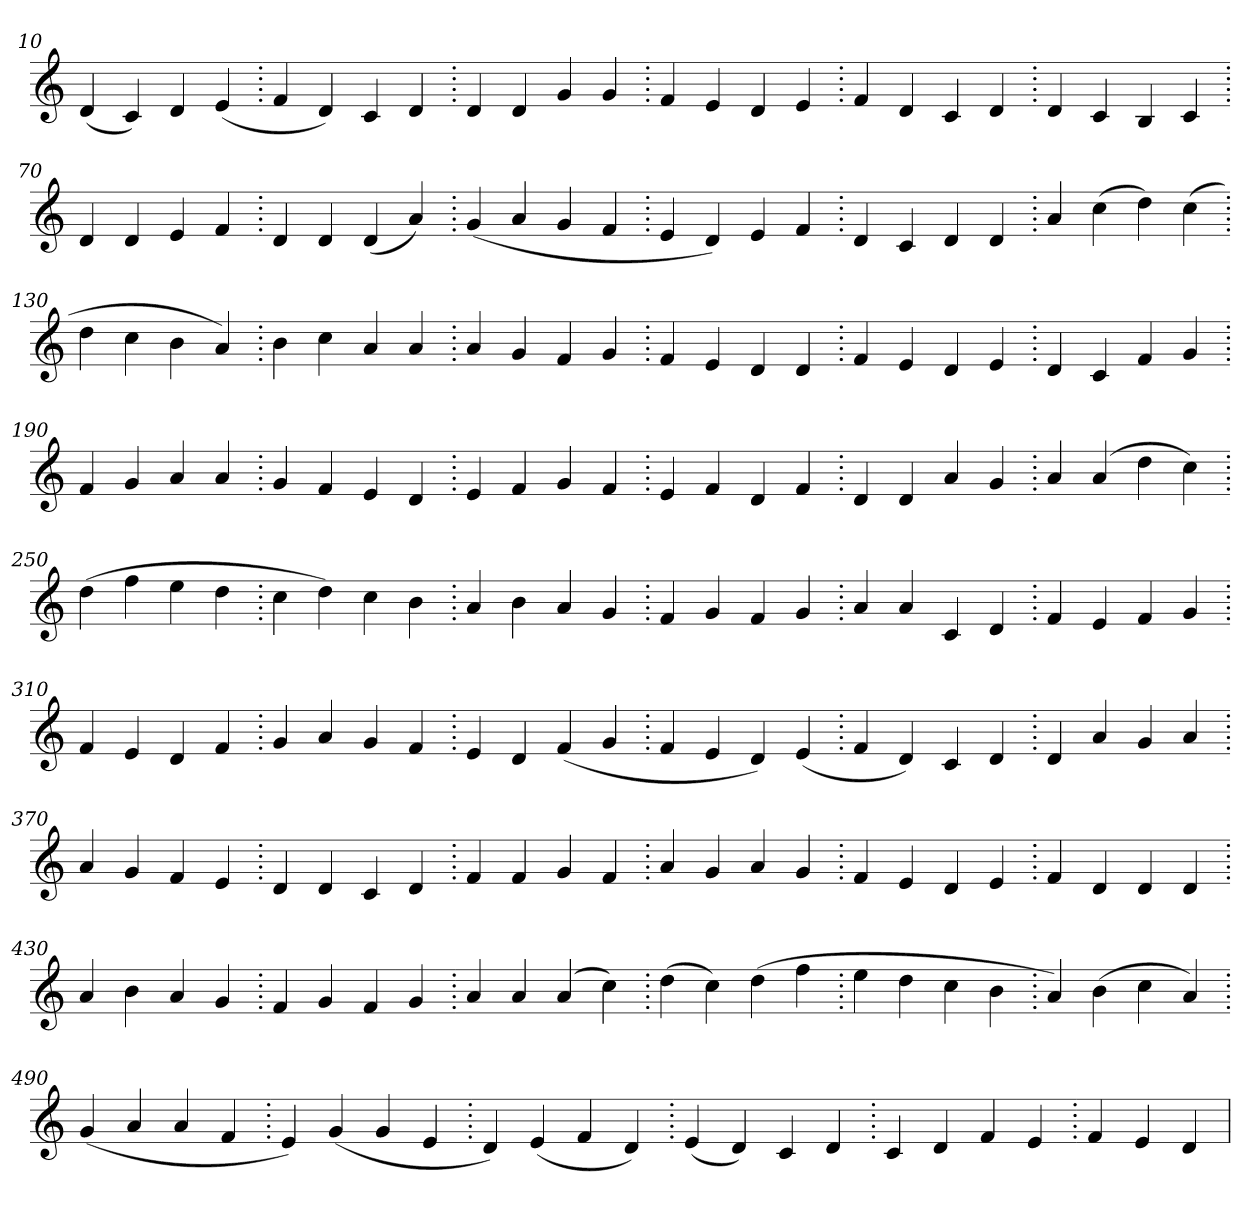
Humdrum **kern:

**kern
*part1
*staff1
*clefG2
=10.
(>4d
4c)
4d
(>4e
=20.
4f
4d)
4c
4d
=30.
4d
4d
4g
4g
=40.
4f
4e
4d
4e
=50.
4f
4d
4c
4d
=60.
4d
4c
4B
4c
=70.
4d
4d
4e
4f
=80.
4d
4d
(>4d
4a)
=90.
(>4g
4a
4g
4f
=100.
4e
4d)
4e
4f
=110.
4d
4c
4d
4d
=120.
4a
(>4cc
4dd)
(>4cc
=130.
4dd
4cc
4b
4a)
=140.
4b
4cc
4a
4a
=150.
4a
4g
4f
4g
=160.
4f
4e
4d
4d
=170.
4f
4e
4d
4e
=180.
4d
4c
4f
4g
=190.
4f
4g
4a
4a
=200.
4g
4f
4e
4d
=210.
4e
4f
4g
4f
=220.
4e
4f
4d
4f
=230.
4d
4d
4a
4g
=240.
4a
(>4a
4dd
4cc)
=250.
(>4dd
4ff
4ee
4dd
=260.
4cc
4dd)
4cc
4b
=270.
4a
4b
4a
4g
=280.
4f
4g
4f
4g
=290.
4a
4a
4c
4d
=300.
4f
4e
4f
4g
=310.
4f
4e
4d
4f
=320.
4g
4a
4g
4f
=330.
4e
4d
(>4f
4g
=340.
4f
4e
4d)
(>4e
=350.
4f
4d)
4c
4d
=360.
4d
4a
4g
4a
=370.
4a
4g
4f
4e
=380.
4d
4d
4c
4d
=390.
4f
4f
4g
4f
=400.
4a
4g
4a
4g
=410.
4f
4e
4d
4e
=420.
4f
4d
4d
4d
=430.
4a
4b
4a
4g
=440.
4f
4g
4f
4g
=450.
4a
4a
(>4a
4cc)
=460.
(>4dd
4cc)
(>4dd
4ff
=470.
4ee
4dd
4cc
4b
=480.
4a)
(>4b
4cc
4a)
=490.
(>4g
4a
4a
4f
=500.
4e)
(>4g
4g
4e
=510.
4d)
(>4e
4f
4d)
=520.
(>4e
4d)
4c
4d
=530.
4c
4d
4f
4e
=540.
4f
4e
4d
=
*-
